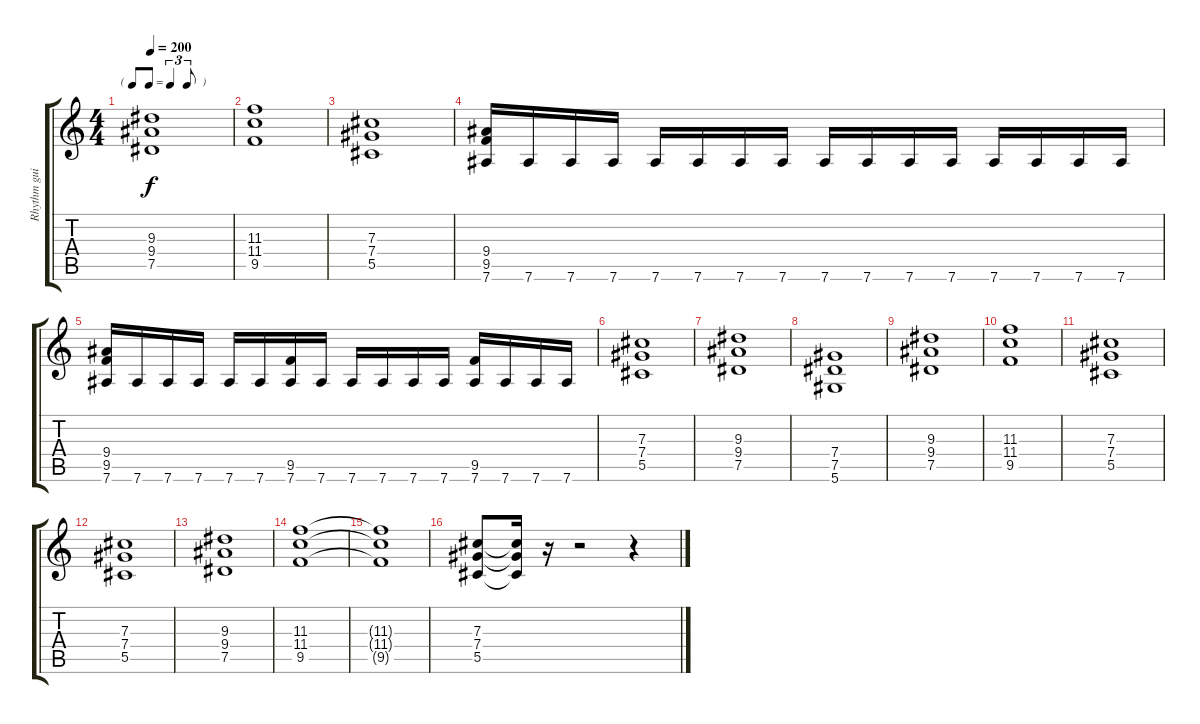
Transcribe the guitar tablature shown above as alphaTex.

\track ("Rhythm guitar 1 (retard 1)" "Rhythm gui") {instrument distortionguitar}
\staff {score tabs}
\tuning (Eb4 Bb3 Gb3 Db3 Ab2 Eb2) {hide}
\ts (4 4)
\tf triplet8th
\tempo 200
\clef g2
\ks c
(9.3 9.4 7.5).1{dy f} |
(11.3 11.4 9.5).1 |
(7.3 7.4 5.5).1 |
(9.4 9.5 7.6).16 7.6.16 7.6.16 7.6.16 7.6.16 7.6.16 7.6.16 7.6.16 7.6.16 7.6.16 7.6.16 7.6.16 7.6.16 7.6.16 7.6.16 7.6.16 |
(9.4 9.5 7.6).16 7.6.16 7.6.16 7.6.16 7.6.16 7.6.16 (9.5 7.6).16 7.6.16 7.6.16 7.6.16 7.6.16 7.6.16 (9.5 7.6).16 7.6.16 7.6.16 7.6.16 |
(7.3 7.4 5.5).1 |
(9.3 9.4 7.5).1 |
(7.4 7.5 5.6).1 |
(9.3 9.4 7.5).1 |
(11.3 11.4 9.5).1 |
(7.3 7.4 5.5).1 |
(7.3 7.4 5.5).1 |
(9.3 9.4 7.5).1 |
(11.3 11.4 9.5).1 |
(11.3{t} 11.4{t} 9.5{t}).1 |
(7.3 7.4 5.5).8 (7.3{t} 7.4{t} 5.5{t}).16 r.16 r.2 r.4
